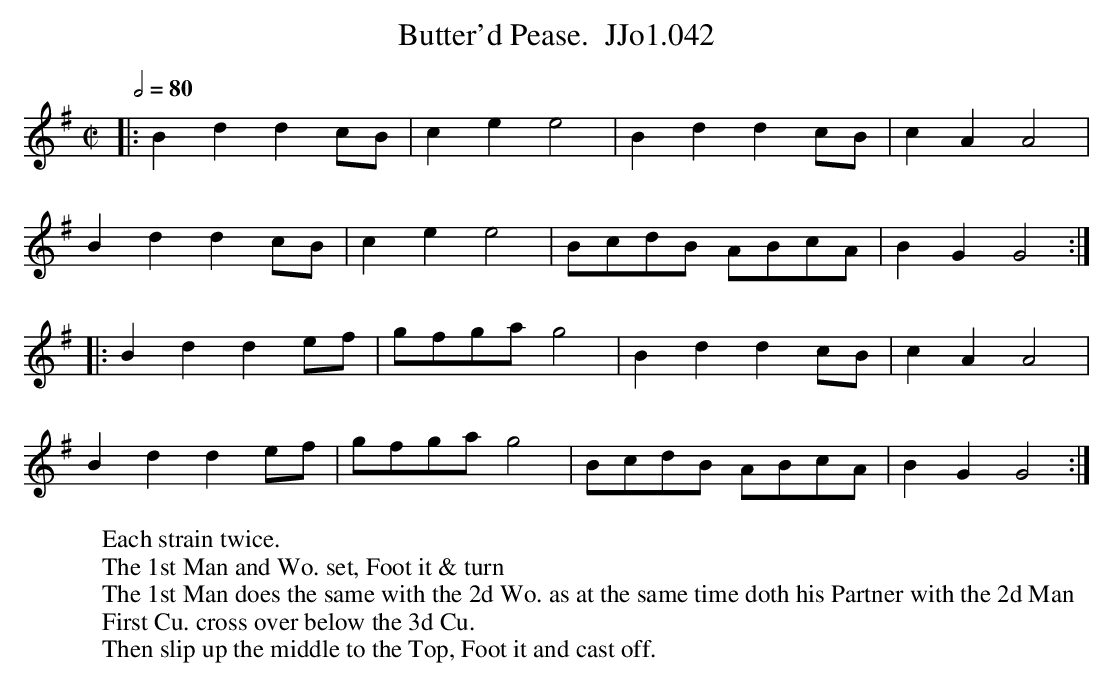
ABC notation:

X:1
T:Butter'd Pease.  JJo1.042
M:C|
L:1/8
Q:1/2=80
K:G
|: B2d2 d2cB | c2e2 e4 | B2d2 d2cB | c2A2 A4 |
B2d2 d2cB | c2e2 e4 | BcdB ABcA | B2G2 G4 :|
|: B2d2 d2ef | gfga g4 | B2d2 d2cB | c2A2 A4 |
B2d2 d2ef | gfga g4 | BcdB ABcA | B2G2 G4 :|
W:Each strain twice.
W:The 1st Man and Wo. set, Foot it & turn
W:The 1st Man does the same with the 2d Wo. as at the same time doth his Partner with the 2d Man
W:First Cu. cross over below the 3d Cu.
W:Then slip up the middle to the Top, Foot it and cast off.
